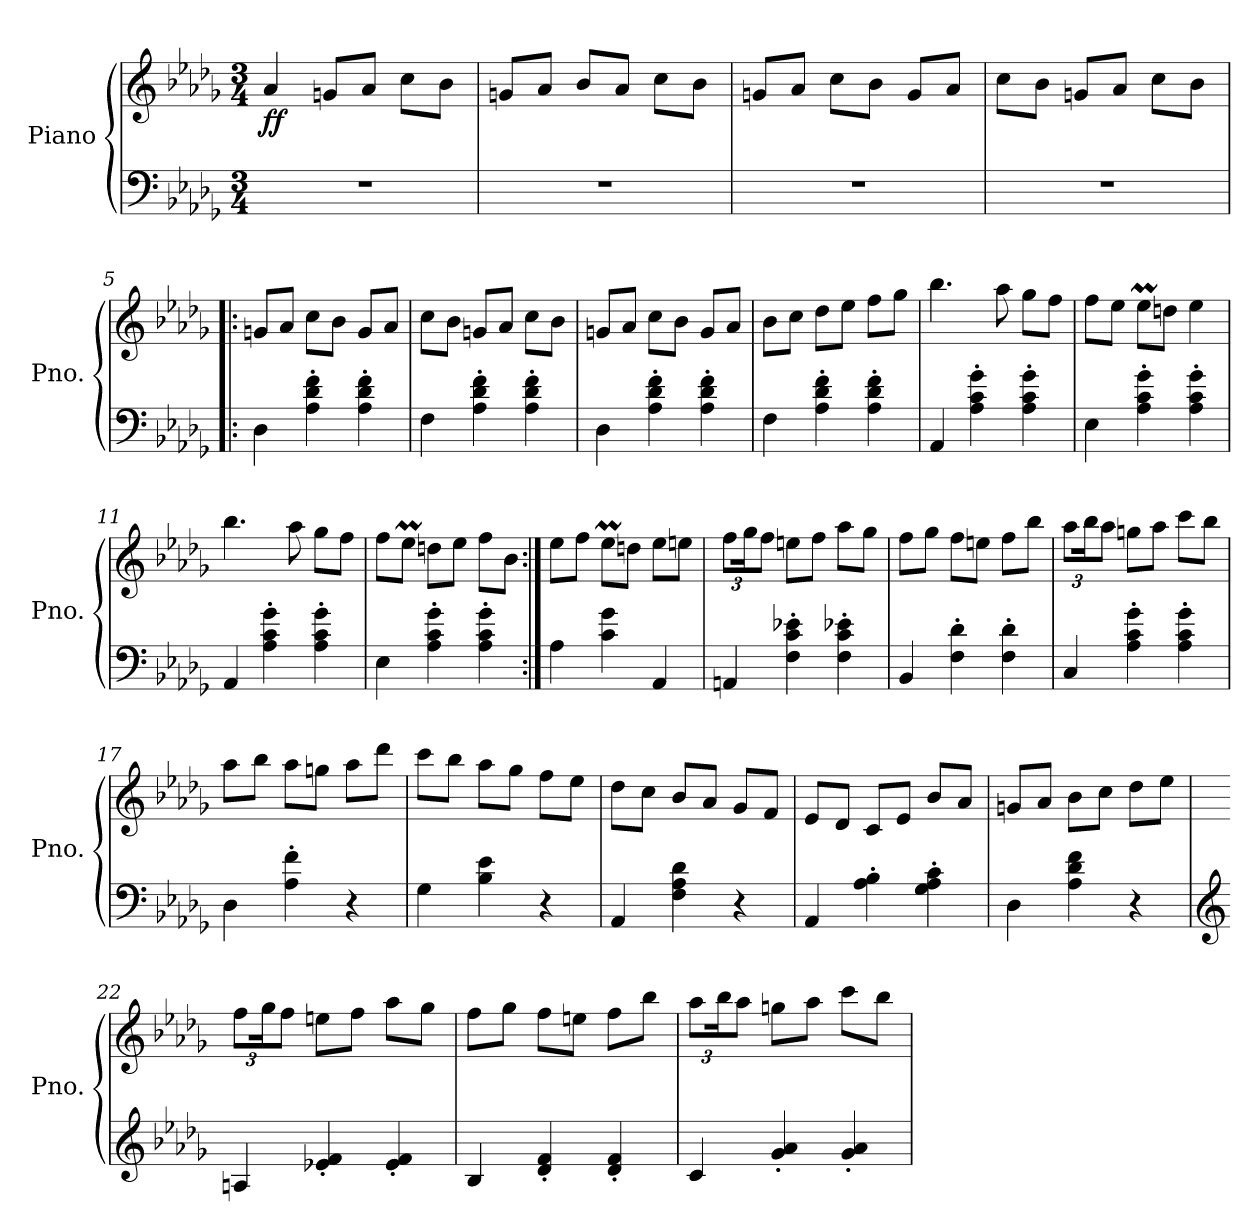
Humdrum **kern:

**kern	**kern	**dynam
*part1	*part1	*part1
*staff2	*staff1	*staff1/2
*I"Piano	*	*
*I'Pno.	*	*
*clefF4	*clefG2	*
*k[b-e-a-d-g-]	*k[b-e-a-d-g-]	*
*M3/4	*M3/4	*
*MM240	*MM240	*
=1	=1	=1
!	!	!LO:DY:b
2.r	4a-/	ff
.	8gn/L	.
.	8a-/J	.
.	8cc\L	.
.	8b-\J	.
=2	=2	=2
2.r	8gn/L	.
.	8a-/J	.
.	8b-/L	.
.	8a-/J	.
.	8cc\L	.
.	8b-\J	.
=3	=3	=3
2.r	8gn/L	.
.	8a-/J	.
.	8cc\L	.
.	8b-\J	.
.	8g/L	.
.	8a-/J	.
=4	=4	=4
2.r	8cc\L	.
.	8b-\J	.
.	8gn/L	.
.	8a-/J	.
.	8cc\L	.
.	8b-\J	.
=5!|:	=5!|:	=5!|:
4D-\	8gn/L	.
.	8a-/J	.
4A-\' 4d-\' 4f\'	8cc\L	.
.	8b-\J	.
4A-\' 4d-\' 4f\'	8g/L	.
.	8a-/J	.
=6	=6	=6
4F\	8cc\L	.
.	8b-\J	.
4A-\' 4d-\' 4f\'	8gn/L	.
.	8a-/J	.
4A-\' 4d-\' 4f\'	8cc\L	.
.	8b-\J	.
!!LO:LB:g=z
=7	=7	=7
4D-\	8gn/L	.
.	8a-/J	.
4A-\' 4d-\' 4f\'	8cc\L	.
.	8b-\J	.
4A-\' 4d-\' 4f\'	8g/L	.
.	8a-/J	.
=8	=8	=8
4F\	8b-\L	.
.	8cc\J	.
4A-\' 4d-\' 4f\'	8dd-\L	.
.	8ee-\J	.
4A-\' 4d-\' 4f\'	8ff\L	.
.	8gg-\J	.
=9	=9	=9
4AA-/	4.bb-\	.
4A-\' 4c\' 4g-\'	.	.
.	8aa-\	.
4A-\' 4c\' 4g-\'	8gg-\L	.
.	8ff\J	.
=10	=10	=10
4E-\	8ff\L	.
.	8ee-\J	.
4A-\' 4c\' 4g-\'	8ee-M\L	.
.	8ddn\J	.
4A-\' 4c\' 4g-\'	4ee-\	.
=11	=11	=11
4AA-/	4.bb-\	.
4A-\' 4c\' 4g-\'	.	.
.	8aa-\	.
4A-\' 4c\' 4g-\'	8gg-\L	.
.	8ff\J	.
=12	=12	=12
4E-\	8ff\L	.
.	8ee-M\J	.
4A-\' 4c\' 4g-\'	8ddn\L	.
.	8ee-\J	.
4A-\' 4c\' 4g-\'	8ff\L	.
.	8b-\J	.
!!LO:LB:g=z
=13:|!	=13:|!	=13:|!
4A-\	8ee-\L	.
.	8ff\J	.
4c\ 4g-\	8ee-M\L	.
.	8ddn\J	.
4AA-/	8ee-\L	.
.	8een\J	.
=14	=14	=14
*	*Xbrackettup	*
4AAn/	12ff\L	.
.	24gg-\K	.
.	8ff\J	.
4F\' 4c\' 4e-X\'	8een\L	.
.	8ff\J	.
4F\' 4c\' 4e-X\'	8aa-\L	.
.	8gg-\J	.
=15	=15	=15
4BB-/	8ff\L	.
.	8gg-\J	.
4F\' 4d-\'	8ff\L	.
.	8een\J	.
4F\' 4d-\'	8ff\L	.
.	8bb-\J	.
=16	=16	=16
4C/	12aa-\L	.
.	24bb-\K	.
.	8aa-\J	.
4A-\' 4c\' 4g-\'	8ggn\L	.
.	8aa-\J	.
4A-\' 4c\' 4g-\'	8ccc\L	.
.	8bb-\J	.
=17	=17	=17
4D-\	8aa-\L	.
.	8bb-\J	.
4A-\' 4f\'	8aa-\L	.
.	8ggn\J	.
4r	8aa-\L	.
.	8ddd-\J	.
!!LO:LB:g=z
=18	=18	=18
4G-\	8ccc\L	.
.	8bb-\J	.
4B-\ 4e-\	8aa-\L	.
.	8gg-\J	.
4r	8ff\L	.
.	8ee-\J	.
=19	=19	=19
4AA-/	8dd-\L	.
.	8cc\J	.
4F\ 4A-\ 4d-\	8b-/L	.
.	8a-/J	.
4r	8g-/L	.
.	8f/J	.
=20	=20	=20
4AA-/	8e-/L	.
.	8d-/J	.
4A-\' 4B-\'	8c/L	.
.	8e-/J	.
4G-\' 4A-\' 4c\'	8b-/L	.
.	8a-/J	.
=21	=21	=21
4D-\	8gn/L	.
.	8a-/J	.
4A-\ 4d-\ 4f\	8b-\L	.
.	8cc\J	.
4r	8dd-\L	.
.	8ee-\J	.
=22	=22	=22
*clefG2	*	*
4An/	12ff\L	.
.	24gg-\K	.
.	8ff\J	.
4e-X/' 4f/'	8een\L	.
.	8ff\J	.
4e-/' 4f/'	8aa-\L	.
.	8gg-\J	.
=23	=23	=23
4B-/	8ff\L	.
.	8gg-\J	.
4d-/' 4f/'	8ff\L	.
.	8een\J	.
4d-/' 4f/'	8ff\L	.
.	8bb-\J	.
!!LO:LB:g=z
=24	=24	=24
4c/	12aa-\L	.
.	24bb-\K	.
.	8aa-\J	.
4g-/' 4a-/'	8ggn\L	.
.	8aa-\J	.
4g-/' 4a-/'	8ccc\L	.
.	8bb-\J	.
=	=	=
*-	*-	*-
